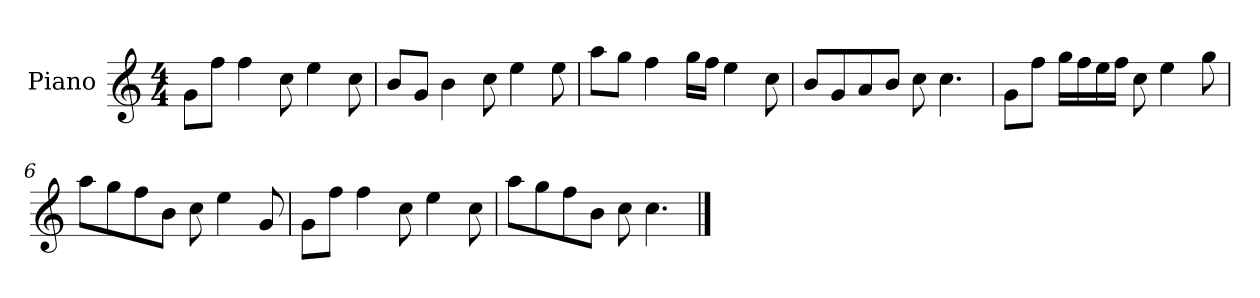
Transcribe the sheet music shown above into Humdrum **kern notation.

**kern
*part1
*staff1
*I"Piano
*I'P-no
*clefG2
*k[]
*M4/4
*MM90
=1
8g\L
8ff\J
4ff\
8cc\
4ee\
8cc\
=2
8b/L
8g/J
4b\
8cc\
4ee\
8ee\
=3
8aa\L
8gg\J
4ff\
16gg\LL
16ff\JJ
4ee\
8cc\
=4
8b/L
8g/
8a/
8b/J
8cc\
4.cc\
=5
8g\L
8ff\J
16gg\LL
16ff\
16ee\
16ff\JJ
8cc\
4ee\
8gg\
!!LO:LB:g=z
=6
8aa\L
8gg\
8ff\
8b\J
8cc\
4ee\
8g/
=7
8g\L
8ff\J
4ff\
8cc\
4ee\
8cc\
=8
8aa\L
8gg\
8ff\
8b\J
8cc\
4.cc\
==
*-
